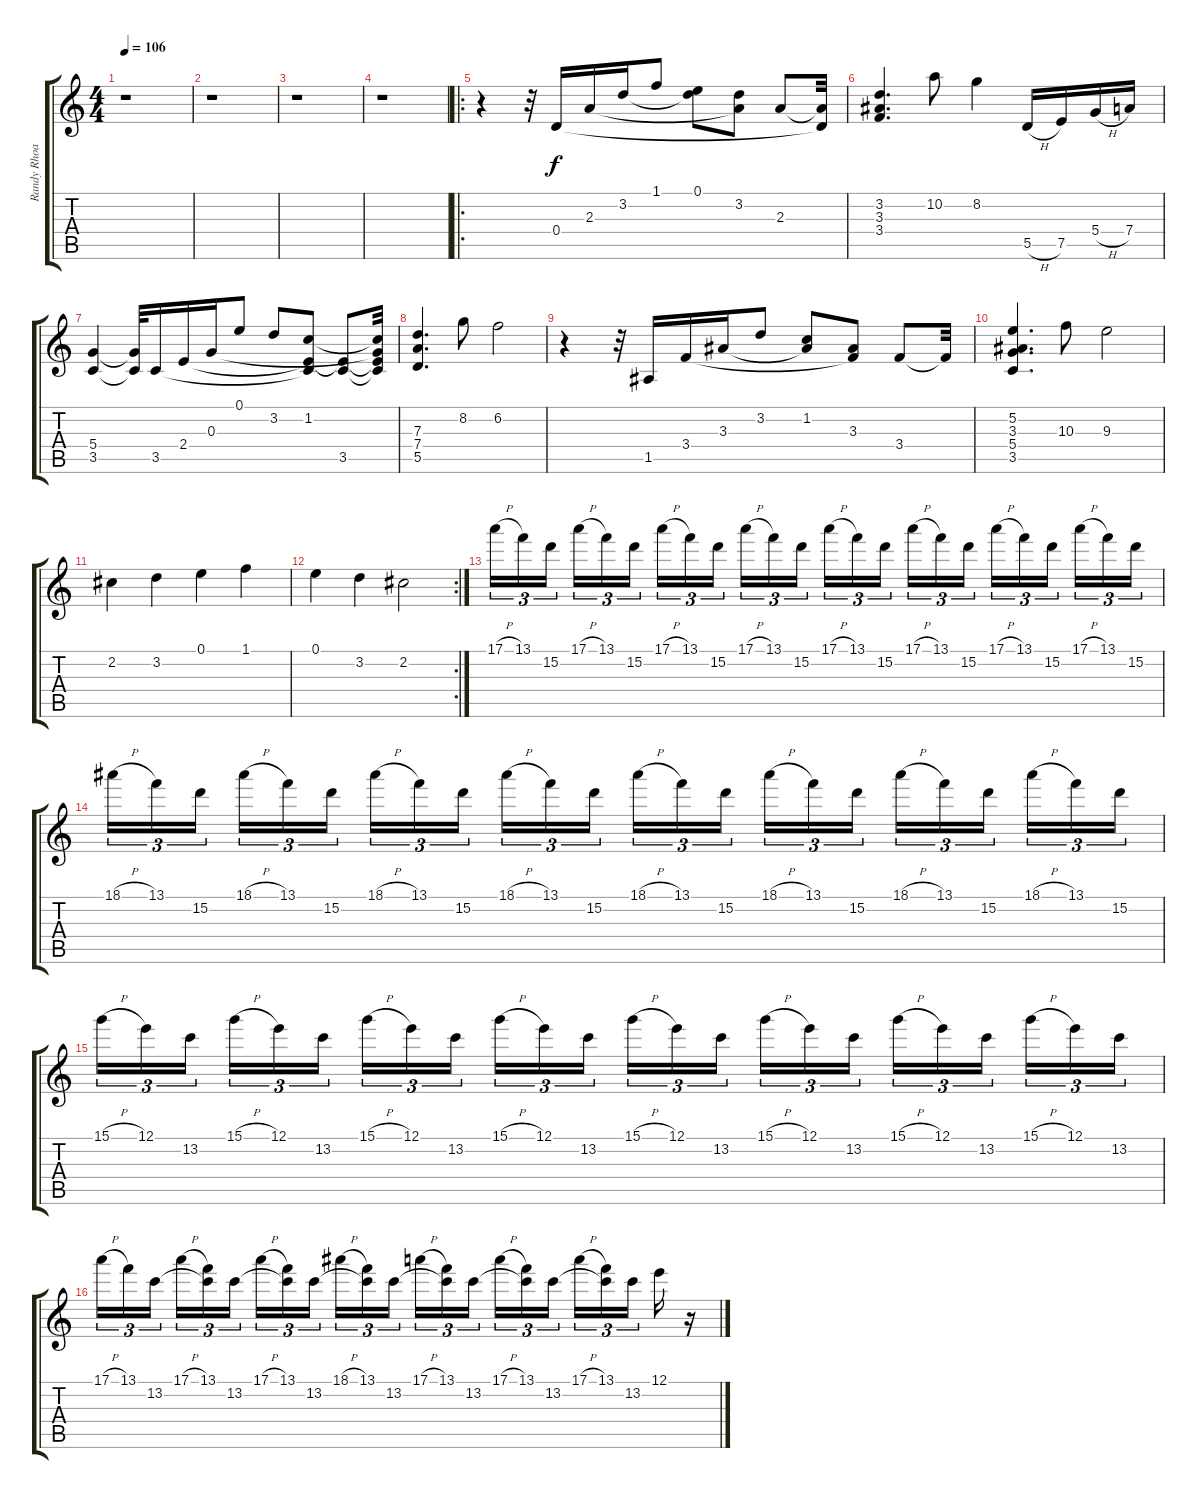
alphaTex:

\track ("Randy Rhoads (Solo)" "Randy Rhoa") {instrument distortionguitar}
\staff {score tabs}
\tuning (E4 B3 G3 D3 A2 E2) {hide}
\ts (4 4)
\tempo 106
\clef g2
\ks c
r.1{dy f} |
r.1 |
r.1 |
r.1 |
\ro
r.4 r.32 0.4.16 2.3.16 3.2.16 1.1.8 (0.1 3.2{t}).8 (3.2 2.3{t}).8 2.3.8 (2.3{t} 0.4{t}).32 |
(3.2 3.3 3.4).4{d} 10.2.8 8.2.4 5.5{h}.16 7.5.16 5.4{h}.16 7.4.16 |
(5.4 3.5).4 (5.4{t} 3.5{t}).32 3.5.16 2.4.16 0.3.16 0.1.8 3.2.8 (1.2 2.4{t} 3.5{t}).8 (2.4{t} 3.5).8 (1.2{t} 0.3{t} 2.4{t} 3.5{t}).32 |
(7.3 7.4 5.5).4{d} 8.2.8 6.2.2 |
r.4 r.32 1.5.16 3.4.16 3.3.16 3.2.8 (1.2 3.3{t}).8 (3.3 3.4{t}).8 3.4.8 3.4{t}.32 |
(5.2 3.3 5.4 3.5).4{d} 10.3.8 9.3.2 |
2.2.4 3.2.4 0.1.4 1.1.4 |
\rc 2
0.1.4 3.2.4 2.2.2 |
17.1{h}.16{tu (3 2)} 13.1.16{tu (3 2)} 15.2.16{tu (3 2)} 17.1{h}.16{tu (3 2)} 13.1.16{tu (3 2)} 15.2.16{tu (3 2)} 17.1{h}.16{tu (3 2)} 13.1.16{tu (3 2)} 15.2.16{tu (3 2)} 17.1{h}.16{tu (3 2)} 13.1.16{tu (3 2)} 15.2.16{tu (3 2)} 17.1{h}.16{tu (3 2)} 13.1.16{tu (3 2)} 15.2.16{tu (3 2)} 17.1{h}.16{tu (3 2)} 13.1.16{tu (3 2)} 15.2.16{tu (3 2)} 17.1{h}.16{tu (3 2)} 13.1.16{tu (3 2)} 15.2.16{tu (3 2)} 17.1{h}.16{tu (3 2)} 13.1.16{tu (3 2)} 15.2.16{tu (3 2)} |
18.1{h}.16{tu (3 2)} 13.1.16{tu (3 2)} 15.2.16{tu (3 2)} 18.1{h}.16{tu (3 2)} 13.1.16{tu (3 2)} 15.2.16{tu (3 2)} 18.1{h}.16{tu (3 2)} 13.1.16{tu (3 2)} 15.2.16{tu (3 2)} 18.1{h}.16{tu (3 2)} 13.1.16{tu (3 2)} 15.2.16{tu (3 2)} 18.1{h}.16{tu (3 2)} 13.1.16{tu (3 2)} 15.2.16{tu (3 2)} 18.1{h}.16{tu (3 2)} 13.1.16{tu (3 2)} 15.2.16{tu (3 2)} 18.1{h}.16{tu (3 2)} 13.1.16{tu (3 2)} 15.2.16{tu (3 2)} 18.1{h}.16{tu (3 2)} 13.1.16{tu (3 2)} 15.2.16{tu (3 2)} |
15.1{h}.16{tu (3 2)} 12.1.16{tu (3 2)} 13.2.16{tu (3 2)} 15.1{h}.16{tu (3 2)} 12.1.16{tu (3 2)} 13.2.16{tu (3 2)} 15.1{h}.16{tu (3 2)} 12.1.16{tu (3 2)} 13.2.16{tu (3 2)} 15.1{h}.16{tu (3 2)} 12.1.16{tu (3 2)} 13.2.16{tu (3 2)} 15.1{h}.16{tu (3 2)} 12.1.16{tu (3 2)} 13.2.16{tu (3 2)} 15.1{h}.16{tu (3 2)} 12.1.16{tu (3 2)} 13.2.16{tu (3 2)} 15.1{h}.16{tu (3 2)} 12.1.16{tu (3 2)} 13.2.16{tu (3 2)} 15.1{h}.16{tu (3 2)} 12.1.16{tu (3 2)} 13.2.16{tu (3 2)} |
17.1{h}.16{tu (3 2)} 13.1.16{tu (3 2)} 13.2.16{tu (3 2)} 17.1{h}.16{tu (3 2)} (13.1 13.2{t}).16{tu (3 2)} 13.2.16{tu (3 2)} 17.1{h}.16{tu (3 2)} (13.1 13.2{t}).16{tu (3 2)} 13.2.16{tu (3 2)} 18.1{h}.16{tu (3 2)} (13.1 13.2{t}).16{tu (3 2)} 13.2.16{tu (3 2)} 17.1{h}.16{tu (3 2)} (13.1 13.2{t}).16{tu (3 2)} 13.2.16{tu (3 2)} 17.1{h}.16{tu (3 2)} (13.1 13.2{t}).16{tu (3 2)} 13.2.16{tu (3 2)} 17.1{h}.16{tu (3 2)} (13.1 13.2{t}).16{tu (3 2)} 13.2.16{tu (3 2)} 12.1.16 r.16
